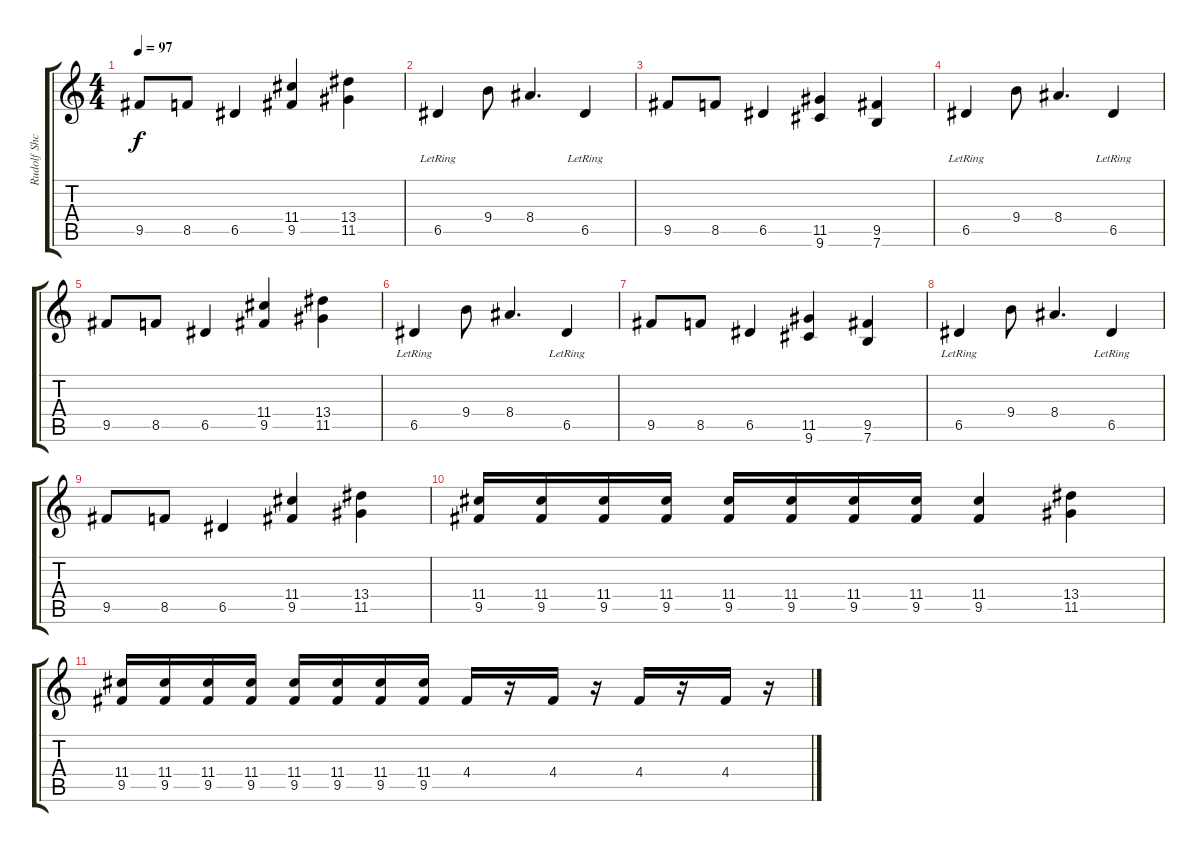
\track ("Rudolf Shceneker" "Rudolf Shc") {instrument distortionguitar}
\staff {score tabs}
\tuning (E4 B3 G3 D3 A2 E2) {hide}
\ts (4 4)
\tempo 97
\clef g2
\ks c
9.5.8{dy f} 8.5.8 6.5.4 (11.4 9.5).4 (13.4 11.5).4 |
6.5{lr}.4 9.4.8 8.4.4{d} 6.5{lr}.4 |
9.5.8 8.5.8 6.5.4 (11.5 9.6).4 (9.5 7.6).4 |
6.5{lr}.4 9.4.8 8.4.4{d} 6.5{lr}.4 |
9.5.8 8.5.8 6.5.4 (11.4 9.5).4 (13.4 11.5).4 |
6.5{lr}.4 9.4.8 8.4.4{d} 6.5{lr}.4 |
9.5.8 8.5.8 6.5.4 (11.5 9.6).4 (9.5 7.6).4 |
6.5{lr}.4 9.4.8 8.4.4{d} 6.5{lr}.4 |
9.5.8 8.5.8 6.5.4 (11.4 9.5).4 (13.4 11.5).4 |
(11.4 9.5).16 (11.4 9.5).16 (11.4 9.5).16 (11.4 9.5).16 (11.4 9.5).16 (11.4 9.5).16 (11.4 9.5).16 (11.4 9.5).16 (11.4 9.5).4 (13.4 11.5).4 |
(11.4 9.5).16 (11.4 9.5).16 (11.4 9.5).16 (11.4 9.5).16 (11.4 9.5).16 (11.4 9.5).16 (11.4 9.5).16 (11.4 9.5).16 4.4.16 r.16 4.4.16 r.16 4.4.16 r.16 4.4.16 r.16
